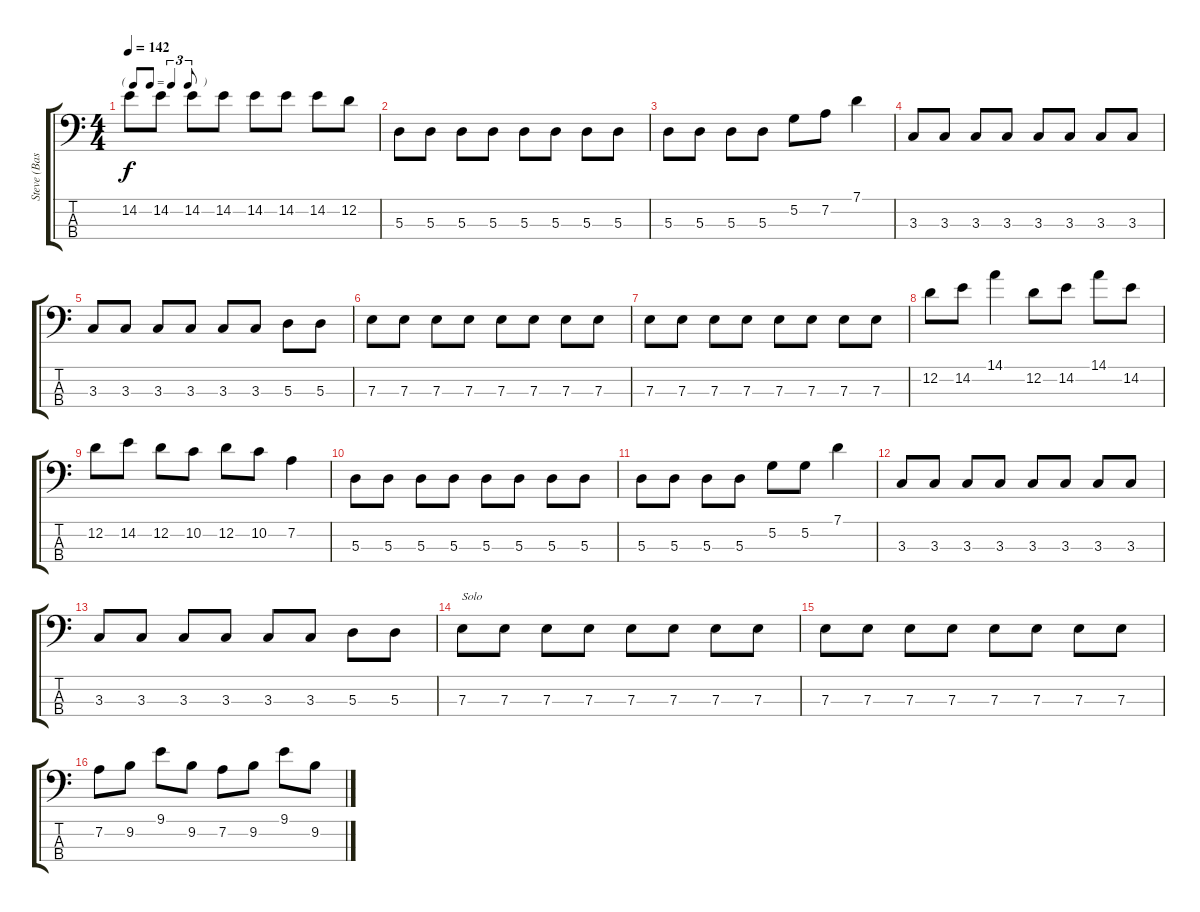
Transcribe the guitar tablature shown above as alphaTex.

\track ("Steve (Bass)" "Steve (Bas") {instrument electricbassfinger}
\staff {score tabs}
\tuning (G2 D2 A1 E1) {hide}
\ts (4 4)
\tf triplet8th
\tempo 142
\clef f4
\ks c
14.2.8{dy f} 14.2.8 14.2.8 14.2.8 14.2.8 14.2.8 14.2.8 12.2.8 |
5.3.8 5.3.8 5.3.8 5.3.8 5.3.8 5.3.8 5.3.8 5.3.8 |
5.3.8 5.3.8 5.3.8 5.3.8 5.2.8 7.2.8 7.1.4 |
3.3.8 3.3.8 3.3.8 3.3.8 3.3.8 3.3.8 3.3.8 3.3.8 |
3.3.8 3.3.8 3.3.8 3.3.8 3.3.8 3.3.8 5.3.8 5.3.8 |
7.3.8 7.3.8 7.3.8 7.3.8 7.3.8 7.3.8 7.3.8 7.3.8 |
7.3.8 7.3.8 7.3.8 7.3.8 7.3.8 7.3.8 7.3.8 7.3.8 |
12.2.8 14.2.8 14.1.4 12.2.8 14.2.8 14.1.8 14.2.8 |
12.2.8 14.2.8 12.2.8 10.2.8 12.2.8 10.2.8 7.2.4 |
5.3.8 5.3.8 5.3.8 5.3.8 5.3.8 5.3.8 5.3.8 5.3.8 |
5.3.8 5.3.8 5.3.8 5.3.8 5.2.8 5.2.8 7.1.4 |
3.3.8 3.3.8 3.3.8 3.3.8 3.3.8 3.3.8 3.3.8 3.3.8 |
3.3.8 3.3.8 3.3.8 3.3.8 3.3.8 3.3.8 5.3.8 5.3.8 |
7.3.8{txt "Solo"} 7.3.8 7.3.8 7.3.8 7.3.8 7.3.8 7.3.8 7.3.8 |
7.3.8 7.3.8 7.3.8 7.3.8 7.3.8 7.3.8 7.3.8 7.3.8 |
7.2.8 9.2.8 9.1.8 9.2.8 7.2.8 9.2.8 9.1.8 9.2.8
